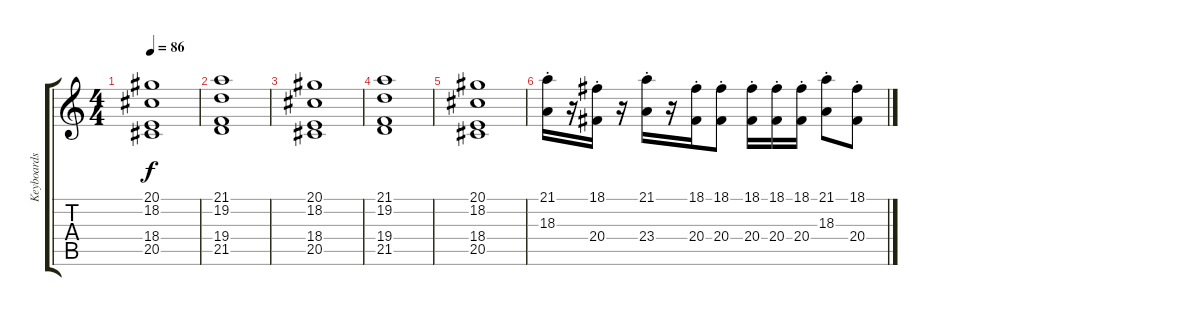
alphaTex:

\track ("Keyboards" "Keyboards") {instrument choiraahs}
\staff {score tabs}
\tuning (C4 G3 Eb3 Bb2 F2 C2) {hide}
\ts (4 4)
\tempo 86
\clef g2
\ks c
(20.1 18.2 18.4 20.5).1{dy f volume 6} |
(21.1 19.2 19.4 21.5).1 |
(20.1 18.2 18.4 20.5).1{volume 6} |
(21.1 19.2 19.4 21.5).1 |
(20.1 18.2 18.4 20.5).1{volume 6} |
(21.1{st} 18.3{st}).16{instrument pad8sweep} r.16 (18.1{st} 20.4{st}).16 r.16 (21.1{st} 23.4{st}).16 r.16 (18.1{st} 20.4{st}).16 (18.1{st} 20.4{st}).8 (18.1{st} 20.4{st}).16 (18.1{st} 20.4{st}).16 (18.1{st} 20.4{st}).16 (21.1{st} 18.3{st}).8 (18.1{st} 20.4{st}).8
